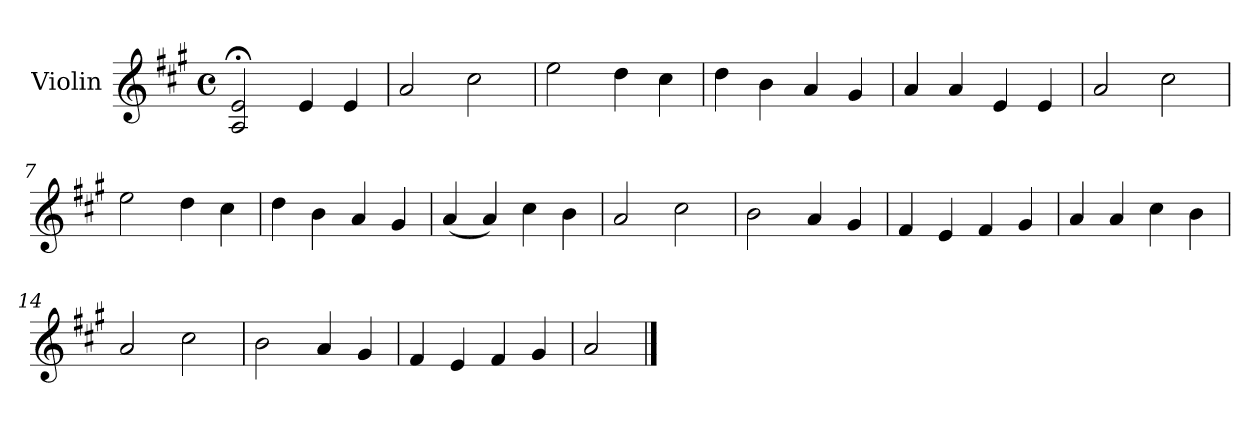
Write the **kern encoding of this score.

**kern
*part1
*staff1
*I"Violin
*I'Vln.
*clefG2
*k[f#c#g#]
*M4/4
*met(c)
=1
2A;</ 2e;</
4e/
4e/
=2
2a/
2cc#\
=3
2ee\
4dd\
4cc#\
=4
4dd\
4b\
4a/
4g#/
=5
4a/
4a/
4e/
4e/
=6
2a/
2cc#\
=7
2ee\
4dd\
4cc#\
=8
4dd\
4b\
4a/
4g#/
!!LO:LB:g=z
=9
(<4a/
4a/)
4cc#\
4b\
=10
2a/
2cc#\
=11
2b\
4a/
4g#/
=12
4f#/
4e/
4f#/
4g#/
=13
4a/
4a/
4cc#\
4b\
=14
2a/
2cc#\
=15
2b\
4a/
4g#/
=16
4f#/
4e/
4f#/
4g#/
!!LO:LB:g=z
=17
2a/
==
*-
